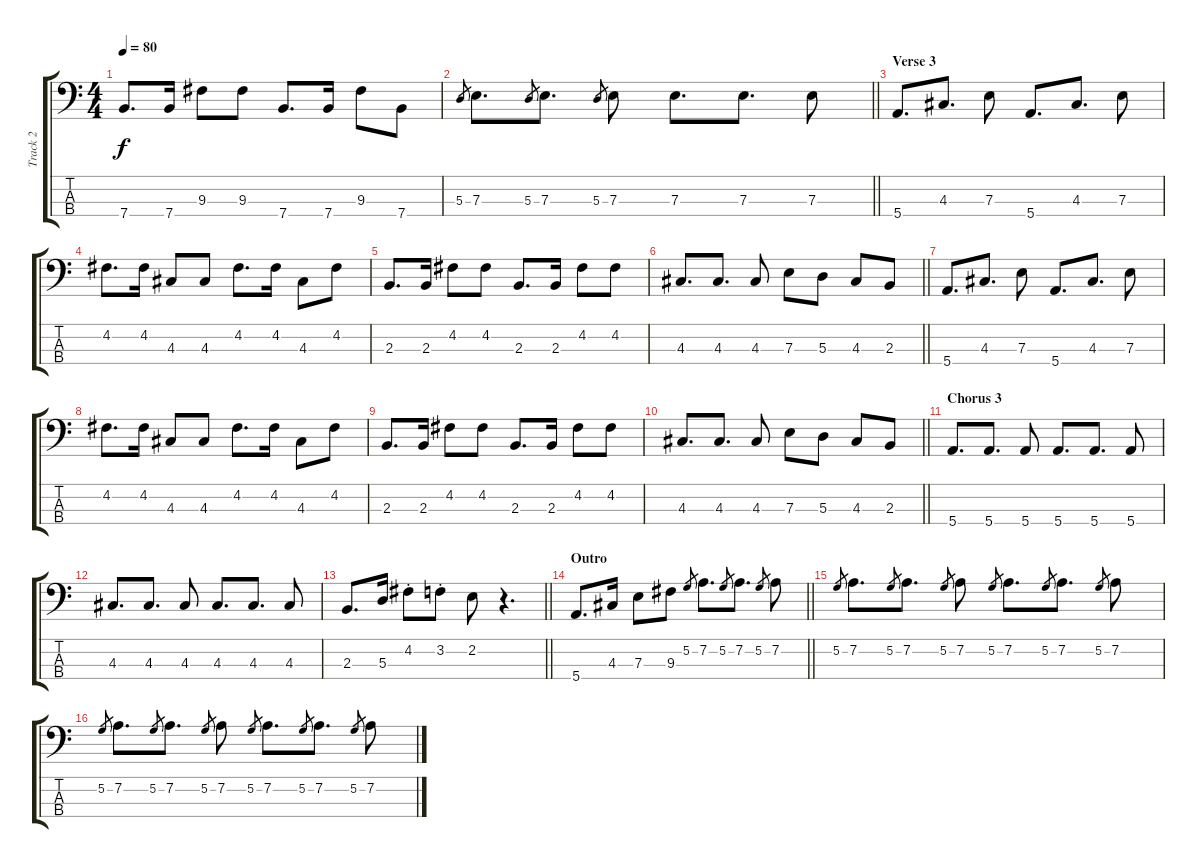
\track ("Track 2" "Track 2") {instrument electricbassfinger}
\staff {score tabs}
\tuning (G2 D2 A1 E1) {hide}
\ts (4 4)
\tempo 80
\clef f4
\ks c
7.4.8{d dy f} 7.4.16 9.3.8 9.3.8 7.4.8{d} 7.4.16 9.3.8 7.4.8 |
\barLineRight lightlight
5.3.8{gr} 7.3.8{d} 5.3.8{gr} 7.3.8{d} 5.3.8{gr} 7.3.8 7.3.8{d} 7.3.8{d} 7.3.8 |
\section ("" "Verse 3")
5.4.8{d} 4.3.8{d} 7.3.8 5.4.8{d} 4.3.8{d} 7.3.8 |
4.2.8{d} 4.2.16 4.3.8 4.3.8 4.2.8{d} 4.2.16 4.3.8 4.2.8 |
2.3.8{d} 2.3.16 4.2.8 4.2.8 2.3.8{d} 2.3.16 4.2.8 4.2.8 |
\barLineRight lightlight
4.3.8{d} 4.3.8{d} 4.3.8 7.3.8 5.3.8 4.3.8 2.3.8 |
5.4.8{d} 4.3.8{d} 7.3.8 5.4.8{d} 4.3.8{d} 7.3.8 |
4.2.8{d} 4.2.16 4.3.8 4.3.8 4.2.8{d} 4.2.16 4.3.8 4.2.8 |
2.3.8{d} 2.3.16 4.2.8 4.2.8 2.3.8{d} 2.3.16 4.2.8 4.2.8 |
\barLineRight lightlight
4.3.8{d} 4.3.8{d} 4.3.8 7.3.8 5.3.8 4.3.8 2.3.8 |
\section ("" "Chorus 3")
5.4.8{d} 5.4.8{d} 5.4.8 5.4.8{d} 5.4.8{d} 5.4.8 |
4.3.8{d} 4.3.8{d} 4.3.8 4.3.8{d} 4.3.8{d} 4.3.8 |
\barLineRight lightlight
2.3.8{d} 5.3.16 4.2{st}.8 3.2{st}.8 2.2.8 r.4{d} |
\section ("" "Outro")
\barLineRight lightlight
5.4.8{d} 4.3.16 7.3.8 9.3.8 5.2.8{gr} 7.2.8{d} 5.2.8{gr} 7.2.8{d} 5.2.8{gr} 7.2.8 |
5.2.8{gr} 7.2.8{d} 5.2.8{gr} 7.2.8{d} 5.2.8{gr} 7.2.8 5.2.8{gr} 7.2.8{d} 5.2.8{gr} 7.2.8{d} 5.2.8{gr} 7.2.8 |
5.2.8{gr} 7.2.8{d} 5.2.8{gr} 7.2.8{d} 5.2.8{gr} 7.2.8 5.2.8{gr} 7.2.8{d} 5.2.8{gr} 7.2.8{d} 5.2.8{gr} 7.2.8
